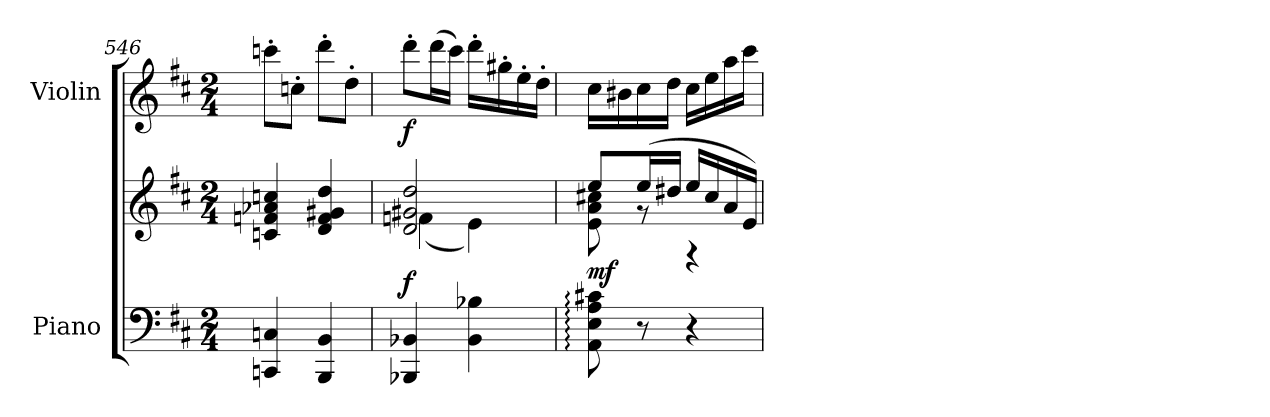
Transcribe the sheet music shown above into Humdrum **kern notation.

**kern	**kern	**dynam	**kern	**dynam
*part2	*part2	*part2	*part1	*part1
*staff3	*staff2	*staff2/3	*staff1	*staff1
*I"Piano	*	*	*I"Violin	*
*I'Pno.	*	*	*I'Vln.	*
*clefF4	*clefG2	*	*clefG2	*
*k[f#c#]	*k[f#c#]	*	*k[f#c#]	*
*M2/4	*M2/4	*	*M2/4	*
=546	=546	=546	=546	=546
4CCn/ 4Cn/	4cn/ 4fn/ 4a-X/ 4ccn/	.	8cccn'\L	.
.	.	.	8ccn'\J	.
4BBB/ 4BB/	4d/ 4f/ 4g#X/ 4dd/	.	8ddd'\L	.
.	.	.	8dd'\J	.
!!LO:LB:g=z
=547	=547	=547	=547	=547
*	*^	*	*	*
!	!	!	!LO:DY:a=2	!	!LO:DY:b
4BBB-X/ 4BB-X/	2d/ 2g#X/ 2dd/	(4fn\	f	8ddd'\L	f
.	.	.	.	(16ddd\L	.
.	.	.	.	16ccc#\JJ)	.
4BB-\ 4B-X\	.	4e\)	.	16ddd'\LL	.
.	.	.	.	16gg#X'\	.
.	.	.	.	16ee'\	.
.	.	.	.	16dd'\JJ	.
=548	=548	=548	=548	=548	=548
!	!	!	!LO:DY:b	!	!
8AA\: 8E\: 8A\: 8c#X\:	8ee/L	8e\ 8a\ 8cc#X\	mf	16cc#\LL	.
.	.	.	.	16b#X\	.
8r	(16ee/L	8r	.	16cc#\	.
.	16dd#X/JJ	.	.	16dd\JJ	.
4r	16ee/LL	4r	.	16cc#\LL	.
.	16cc#/	.	.	16ee\	.
.	16a/	.	.	16aa\	.
.	16e/JJ)	.	.	16ccc#\JJ	.
*	*v	*v	*	*	*
=	=	=	=	=
*-	*-	*-	*-	*-
